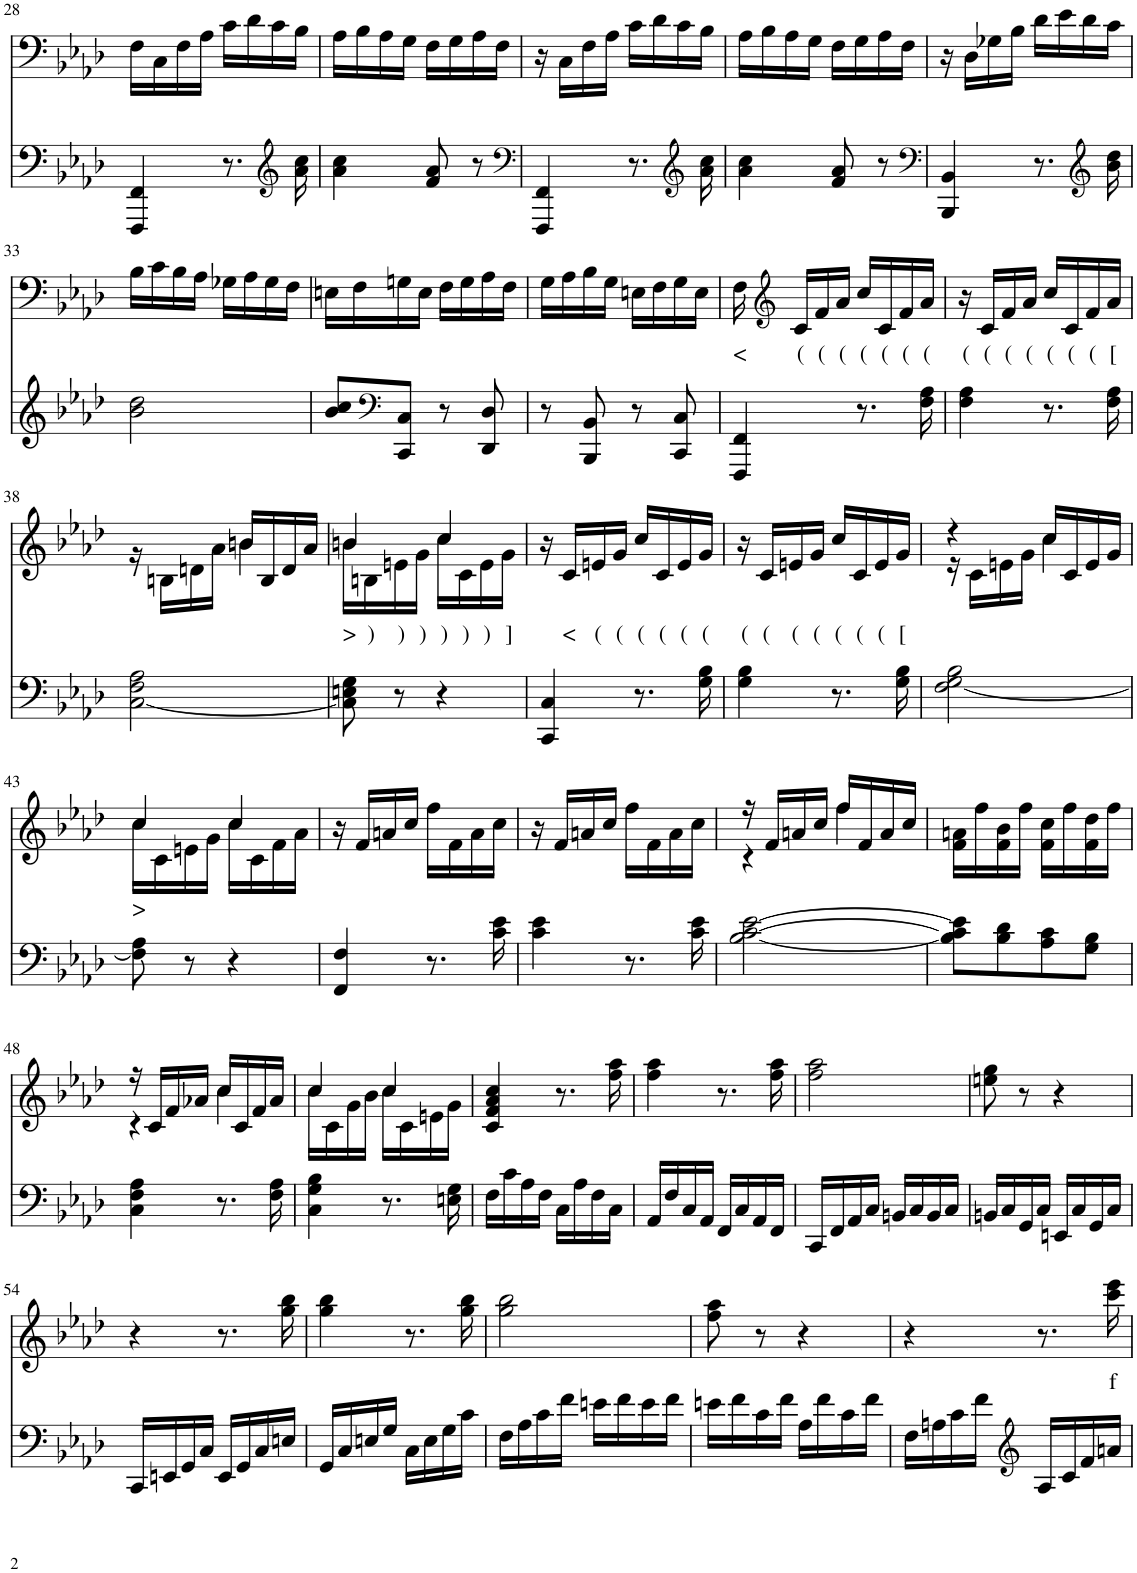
**kern	**kern	**text
*part2	*part1	*part1
*staff2	*staff1	*staff1
*I"piano	*I"piano	*
*I'Pno	*I'Pno	*
!!LO:PB:g=z
*clefF4	*clefF4	*
*k[b-e-a-d-]	*k[b-e-a-d-]	*
*f:	*f:	*
*M2/4	*M2/4	*
=28	=28	=28
4FFF/ 4FF/	16F\LL	.
.	16C\	.
.	16F\	.
.	16A-\JJ	.
8.r	16c\LL	.
.	16d-\	.
.	16c\	.
*clefG2	*	*
16a-\ 16cc\	16B-\JJ	.
=29	=29	=29
4a-\ 4cc\	16A-\LL	.
.	16B-\	.
.	16A-\	.
.	16G\JJ	.
8f/ 8a-/	16F\LL	.
.	16G\	.
8r	16A-\	.
.	16F\JJ	.
=30	=30	=30
*clefF4	*	*
4FFF/ 4FF/	16r	.
.	16C\LL	.
.	16F\	.
.	16A-\JJ	.
8.r	16c\LL	.
.	16d-\	.
.	16c\	.
*clefG2	*	*
16a-\ 16cc\	16B-\JJ	.
=31	=31	=31
4a-\ 4cc\	16A-\LL	.
.	16B-\	.
.	16A-\	.
.	16G\JJ	.
8f/ 8a-/	16F\LL	.
.	16G\	.
8r	16A-\	.
.	16F\JJ	.
=32	=32	=32
*clefF4	*	*
4BBB-/ 4BB-/	16r	.
.	16D-\LL	.
.	16G-X\	.
.	16B-\JJ	.
8.r	16d-\LL	.
.	16e-\	.
.	16d-\	.
*clefG2	*	*
16b-\ 16dd-\	16c\JJ	.
!!LO:LB:g=z
=33	=33	=33
2b-\ 2dd-\	16B-\LL	.
.	16c\	.
.	16B-\	.
.	16A-\JJ	.
.	16G-X\LL	.
.	16A-\	.
.	16G-\	.
.	16F\JJ	.
=34	=34	=34
8b-/ 8cc/L	16En\LL	.
.	16F\	.
*clefF4	*	*
8CC/ 8C/J	16Gn\	.
.	16E\JJ	.
8r	16F\LL	.
.	16G\	.
8DD-/ 8D-/	16A-\	.
.	16F\JJ	.
=35	=35	=35
8r	16G\LL	.
.	16A-\	.
8BBB-/ 8BB-/	16B-\	.
.	16G\JJ	.
8r	16En\LL	.
.	16F\	.
8CC/ 8C/	16G\	.
.	16E\JJ	.
=36	=36	=36
!	!	!LO:LY:b
4FFF/ 4FF/	16F\	<
*	*clefG2	*
!	!	!LO:LY:b
.	16c/LL	(
!	!	!LO:LY:b
.	16f/	(
!	!	!LO:LY:b
.	16a-/JJ	(
!	!	!LO:LY:b
8.r	16cc/LL	(
!	!	!LO:LY:b
.	16c/	(
!	!	!LO:LY:b
.	16f/	(
!	!	!LO:LY:b
16F\ 16A-\	16a-/JJ	(
=37	=37	=37
!	!	!LO:LY:b
4F\ 4A-\	16r	(
!	!	!LO:LY:b
.	16c/LL	(
!	!	!LO:LY:b
.	16f/	(
!	!	!LO:LY:b
.	16a-/JJ	(
!	!	!LO:LY:b
8.r	16cc/LL	(
!	!	!LO:LY:b
.	16c/	(
!	!	!LO:LY:b
.	16f/	(
!	!	!LO:LY:b
16F\ 16A-\	16a-/JJ	[
!!LO:LB:g=z
=38	=38	=38
*	*^	*
[2C\ 2F\ 2A-\	4ryy	16r	.
.	.	16Bn\LL	.
.	.	16dn\	.
.	.	16a-\JJ	.
.	16bn/LL	4b\	.
.	16B/	.	.
.	16d/	.	.
.	16a-/JJ	.	.
=39	=39	=39	=39
!	!	!	!LO:LY:b
8C\] 8En\ 8G\	4bn/	16b\LL	>
!	!	!	!LO:LY:b
.	.	16Bn\	)
!	!	!	!LO:LY:b
8r	.	16en\	)
!	!	!	!LO:LY:b
.	.	16g\JJ	)
!	!	!	!LO:LY:b
4r	4cc/	16cc\LL	)
!	!	!	!LO:LY:b
.	.	16c\	)
!	!	!	!LO:LY:b
.	.	16e\	)
!	!	!	!LO:LY:b
.	.	16g\JJ	]
*	*v	*v	*
=40	=40	=40
4CC/ 4C/	16r	.
!	!	!LO:LY:b
.	16c/LL	<
!	!	!LO:LY:b
.	16en/	(
!	!	!LO:LY:b
.	16g/JJ	(
!	!	!LO:LY:b
8.r	16cc/LL	(
!	!	!LO:LY:b
.	16c/	(
!	!	!LO:LY:b
.	16e/	(
!	!	!LO:LY:b
16G\ 16B-\	16g/JJ	(
=41	=41	=41
!	!	!LO:LY:b
4G\ 4B-\	16r	(
!	!	!LO:LY:b
.	16c/LL	(
!	!	!LO:LY:b
.	16en/	(
!	!	!LO:LY:b
.	16g/JJ	(
!	!	!LO:LY:b
8.r	16cc/LL	(
!	!	!LO:LY:b
.	16c/	(
!	!	!LO:LY:b
.	16e/	(
!	!	!LO:LY:b
16G\ 16B-\	16g/JJ	[
=42	=42	=42
*	*^	*
[2F\ 2G\ 2B-\	4r	16r	.
.	.	16c\LL	.
.	.	16en\	.
.	.	16g\JJ	.
.	16cc/LL	4cc\	.
.	16c/	.	.
.	16e/	.	.
.	16g/JJ	.	.
!!LO:LB:g=z	!!
=43	=43	=43	=43
!	!	!	!LO:LY:b
8F\] 8A-\	4cc/	16cc\LL	>
.	.	16c\	.
8r	.	16en\	.
.	.	16g\JJ	.
4r	4cc/	16cc\LL	.
.	.	16c\	.
.	.	16f\	.
.	.	16a-\JJ	.
*	*v	*v	*
=44	=44	=44
4FF/ 4F/	16r	.
.	16f/LL	.
.	16an/	.
.	16cc/JJ	.
8.r	16ff\LL	.
.	16f\	.
.	16a\	.
16c\ 16e-\	16cc\JJ	.
=45	=45	=45
4c\ 4e-\	16r	.
.	16f/LL	.
.	16an/	.
.	16cc/JJ	.
8.r	16ff\LL	.
.	16f\	.
.	16a\	.
16c\ 16e-\	16cc\JJ	.
=46	=46	=46
*	*^	*
[2B-\ [2c\ [2e-\	16r	4r	.
.	16f/LL	.	.
.	16an/	.	.
.	16cc/JJ	.	.
.	16ff/LL	4ff\	.
.	16f/	.	.
.	16a/	.	.
.	16cc/JJ	.	.
*	*v	*v	*
=47	=47	=47
8B-\] 8c\] 8e-\]L	16f\ 16an\LL	.
.	16ff\	.
8B-\ 8d-\	16f\ 16b-\	.
.	16ff\JJ	.
8A-\ 8c\	16f\ 16cc\LL	.
.	16ff\	.
8G\ 8B-\J	16f\ 16dd-\	.
.	16ff\JJ	.
!!LO:LB:g=z
=48	=48	=48
*	*^	*
4C\ 4F\ 4A-\	16r	4r	.
.	16c/LL	.	.
.	16f/	.	.
.	16a-X/JJ	.	.
8.r	16cc/LL	4cc\	.
.	16c/	.	.
.	16f/	.	.
16F\ 16A-\	16a-/JJ	.	.
=49	=49	=49	=49
4C\ 4G\ 4B-\	4cc/	16cc\LL	.
.	.	16c\	.
.	.	16g\	.
.	.	16b-\JJ	.
8.r	4cc/	16cc\LL	.
.	.	16c\	.
.	.	16en\	.
16En\ 16G\	.	16g\JJ	.
*	*v	*v	*
=50	=50	=50
16F\LL	4c/ 4f/ 4a-/ 4cc/	.
16c\	.	.
16A-\	.	.
16F\JJ	.	.
16C\LL	8.r	.
16A-\	.	.
16F\	.	.
16C\JJ	16ff\ 16aa-\	.
=51	=51	=51
16AA-/LL	4ff\ 4aa-\	.
16F/	.	.
16C/	.	.
16AA-/JJ	.	.
16FF/LL	8.r	.
16C/	.	.
16AA-/	.	.
16FF/JJ	16ff\ 16aa-\	.
=52	=52	=52
16CC/LL	2ff\ 2aa-\	.
16FF/	.	.
16AA-/	.	.
16C/JJ	.	.
16BBn/LL	.	.
16C/	.	.
16BB/	.	.
16C/JJ	.	.
=53	=53	=53
16BBn/LL	8een\ 8gg\	.
16C/	.	.
16GG/	8r	.
16C/JJ	.	.
16EEn/LL	4r	.
16C/	.	.
16GG/	.	.
16C/JJ	.	.
!!LO:LB:g=z
=54	=54	=54
16CC/LL	4r	.
16EEn/	.	.
16GG/	.	.
16C/JJ	.	.
16EE/LL	8.r	.
16GG/	.	.
16C/	.	.
16En/JJ	16gg\ 16bb-\	.
=55	=55	=55
16GG/LL	4gg\ 4bb-\	.
16C/	.	.
16En/	.	.
16G/JJ	.	.
16C\LL	8.r	.
16E\	.	.
16G\	.	.
16c\JJ	16gg\ 16bb-\	.
=56	=56	=56
16F\LL	2gg\ 2bb-\	.
16A-\	.	.
16c\	.	.
16f\JJ	.	.
16en\LL	.	.
16f\	.	.
16e\	.	.
16f\JJ	.	.
=57	=57	=57
16en\LL	8ff\ 8aa-\	.
16f\	.	.
16c\	8r	.
16f\JJ	.	.
16A-\LL	4r	.
16f\	.	.
16c\	.	.
16f\JJ	.	.
=58	=58	=58
16F\LL	4r	.
16An\	.	.
16c\	.	.
16f\JJ	.	.
*clefG2	*	*
16A/LL	8.r	.
16c/	.	.
16f/	.	.
!	!	!LO:LY:b
16an/JJ	16ccc\ 16eee-\	f
=	=	=
*-	*-	*-
